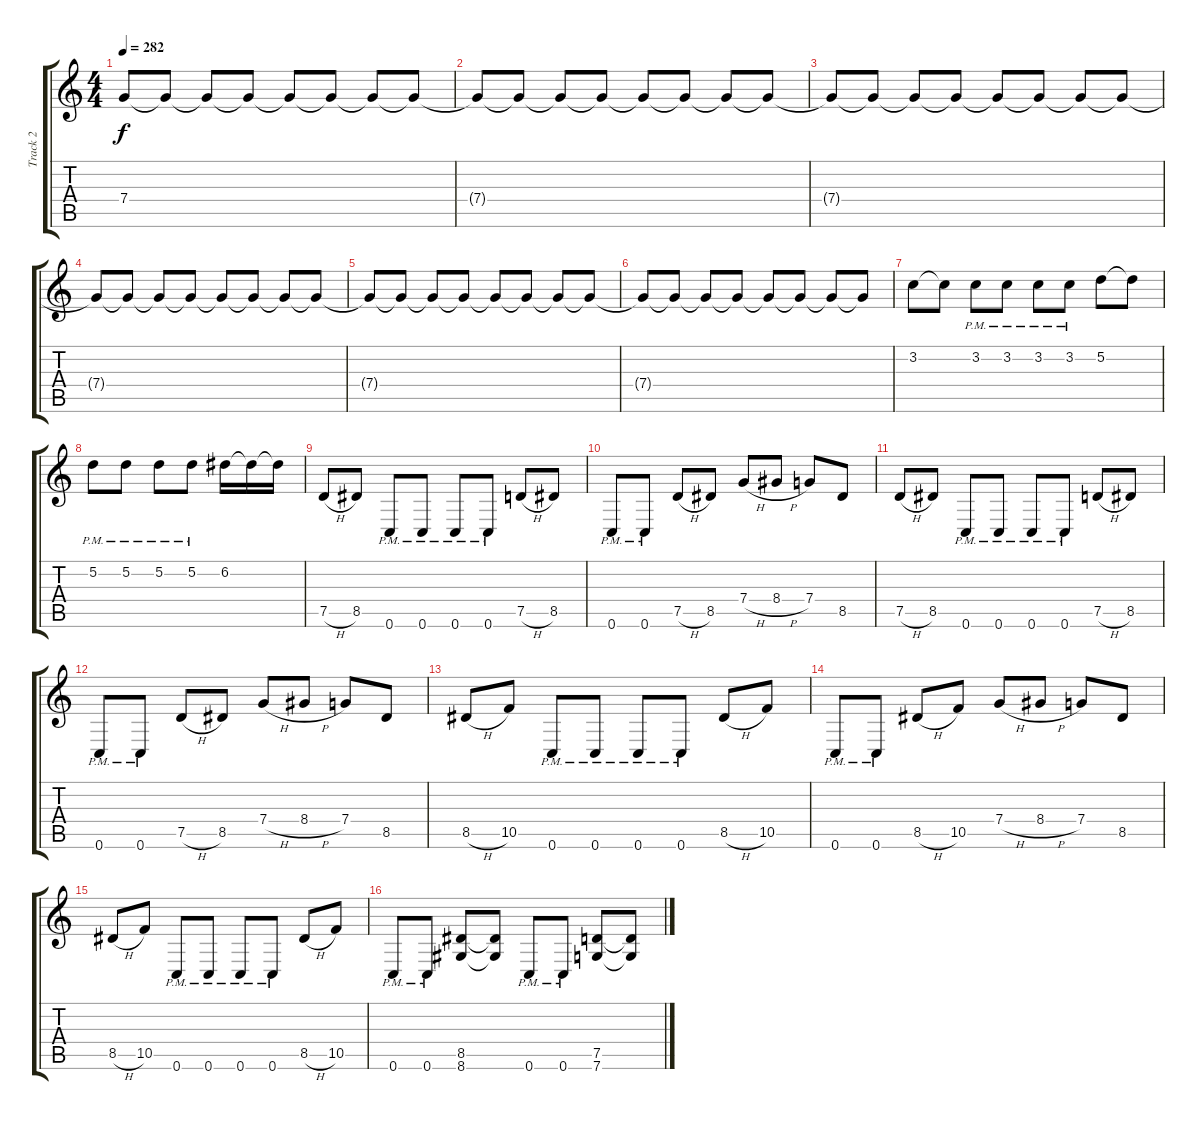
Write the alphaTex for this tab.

\track ("Track 2" "Track 2") {instrument distortionguitar}
\staff {score tabs}
\tuning (D4 A3 F3 C3 G2 C2) {hide}
\ts (4 4)
\tempo 282
\clef g2
\ks c
7.4{t}.8{dy f volume 14 instrument distortionguitar} 7.4{t}.8 7.4{t}.8 7.4{t}.8 7.4{t}.8 7.4{t}.8 7.4{t}.8 7.4{t}.8 |
7.4{t}.8{volume 13 instrument distortionguitar} 7.4{t}.8 7.4{t}.8 7.4{t}.8 7.4{t}.8 7.4{t}.8 7.4{t}.8 7.4{t}.8 |
7.4{t}.8{volume 12 instrument distortionguitar} 7.4{t}.8 7.4{t}.8 7.4{t}.8 7.4{t}.8 7.4{t}.8 7.4{t}.8 7.4{t}.8 |
7.4{t}.8{volume 11 instrument distortionguitar} 7.4{t}.8 7.4{t}.8 7.4{t}.8 7.4{t}.8 7.4{t}.8 7.4{t}.8 7.4{t}.8 |
7.4{t}.8 7.4{t}.8 7.4{t}.8 7.4{t}.8 7.4{t}.8 7.4{t}.8 7.4{t}.8 7.4{t}.8 |
7.4{t}.8 7.4{t}.8 7.4{t}.8 7.4{t}.8 7.4{t}.8 7.4{t}.8 7.4{t}.8 7.4{t}.8{volume 15 instrument distortionguitar} |
3.2.8 3.2{t}.8 3.2{pm}.8 3.2{pm}.8 3.2{pm}.8 3.2{pm}.8 5.2.8 5.2{t}.8 |
5.2{pm}.8 5.2{pm}.8 5.2{pm}.8 5.2{pm}.8 6.2.16 6.2{t}.16 6.2{t}.16 |
7.5{h}.8 8.5.8 0.6{pm}.8 0.6{pm}.8 0.6{pm}.8 0.6{pm}.8 7.5{h}.8 8.5.8 |
0.6{pm}.8 0.6{pm}.8 7.5{h}.8 8.5.8 7.4{h}.8 8.4{h}.8 7.4.8 8.5.8 |
7.5{h}.8 8.5.8 0.6{pm}.8 0.6{pm}.8 0.6{pm}.8 0.6{pm}.8 7.5{h}.8 8.5.8 |
0.6{pm}.8 0.6{pm}.8 7.5{h}.8 8.5.8 7.4{h}.8 8.4{h}.8 7.4.8 8.5.8 |
8.5{h}.8 10.5.8 0.6{pm}.8 0.6{pm}.8 0.6{pm}.8 0.6{pm}.8 8.5{h}.8 10.5.8 |
0.6{pm}.8 0.6{pm}.8 8.5{h}.8 10.5.8 7.4{h}.8 8.4{h}.8 7.4.8 8.5.8 |
8.5{h}.8 10.5.8 0.6{pm}.8 0.6{pm}.8 0.6{pm}.8 0.6{pm}.8 8.5{h}.8 10.5.8 |
0.6{pm}.8 0.6{pm}.8 (8.5 8.6).8 (8.5{t} 8.6{t}).8 0.6{pm}.8 0.6{pm}.8 (7.5 7.6).8 (7.5{t} 7.6{t}).8
